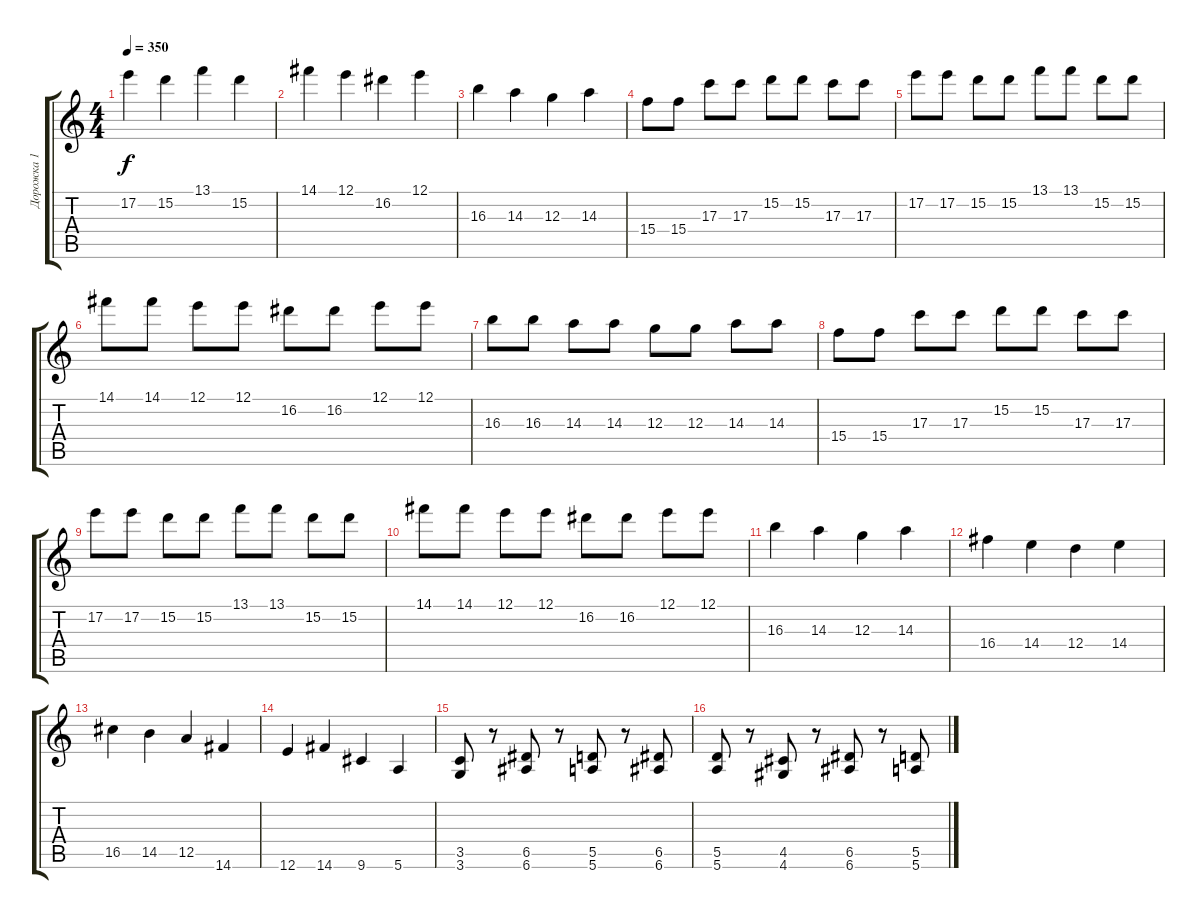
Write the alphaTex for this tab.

\track ("Дорожка 1" "Дорожка 1") {instrument distortionguitar}
\staff {score tabs}
\tuning (E4 B3 G3 D3 A2 E2) {hide}
\ts (4 4)
\tempo 350
\clef g2
\ks c
17.2.4{dy f} 15.2.4 13.1.4 15.2.4 |
14.1.4 12.1.4 16.2.4 12.1.4 |
16.3.4 14.3.4 12.3.4 14.3.4 |
15.4.8 15.4.8 17.3.8 17.3.8 15.2.8 15.2.8 17.3.8 17.3.8 |
17.2.8 17.2.8 15.2.8 15.2.8 13.1.8 13.1.8 15.2.8 15.2.8 |
14.1.8 14.1.8 12.1.8 12.1.8 16.2.8 16.2.8 12.1.8 12.1.8 |
16.3.8 16.3.8 14.3.8 14.3.8 12.3.8 12.3.8 14.3.8 14.3.8 |
15.4.8 15.4.8 17.3.8 17.3.8 15.2.8 15.2.8 17.3.8 17.3.8 |
17.2.8 17.2.8 15.2.8 15.2.8 13.1.8 13.1.8 15.2.8 15.2.8 |
14.1.8 14.1.8 12.1.8 12.1.8 16.2.8 16.2.8 12.1.8 12.1.8 |
16.3.4 14.3.4 12.3.4 14.3.4 |
16.4.4 14.4.4 12.4.4 14.4.4 |
16.5.4 14.5.4 12.5.4 14.6.4 |
12.6.4 14.6.4 9.6.4 5.6.4 |
(3.5 3.6).8 r.8 (6.5 6.6).8 r.8 (5.5 5.6).8 r.8 (6.5 6.6).8 |
(5.5 5.6).8 r.8 (4.5 4.6).8 r.8 (6.5 6.6).8 r.8 (5.5 5.6).8
